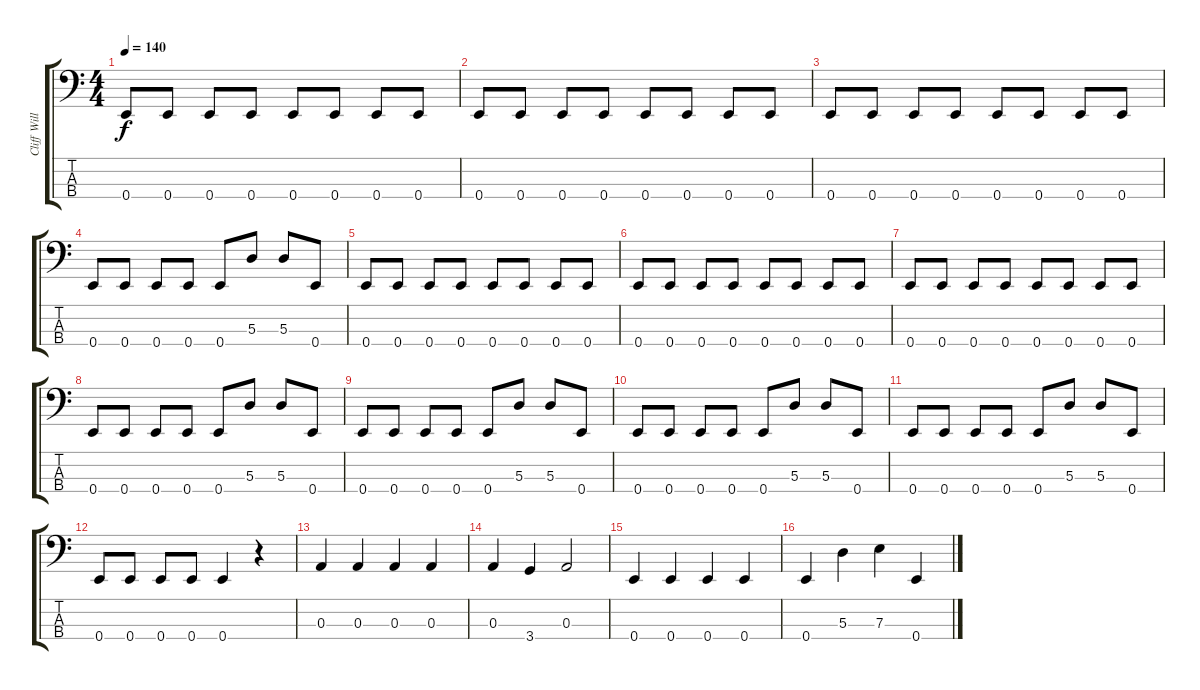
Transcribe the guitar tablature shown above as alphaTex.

\track ("Cliff Williams" "Cliff Will") {instrument electricbasspick}
\staff {score tabs}
\tuning (G2 D2 A1 E1) {hide}
\ts (4 4)
\tempo 140
\clef f4
\ks c
0.4.8{dy f} 0.4.8 0.4.8 0.4.8 0.4.8 0.4.8 0.4.8 0.4.8 |
0.4.8 0.4.8 0.4.8 0.4.8 0.4.8 0.4.8 0.4.8 0.4.8 |
0.4.8 0.4.8 0.4.8 0.4.8 0.4.8 0.4.8 0.4.8 0.4.8 |
0.4.8 0.4.8 0.4.8 0.4.8 0.4.8 5.3.8 5.3.8 0.4.8 |
0.4.8 0.4.8 0.4.8 0.4.8 0.4.8 0.4.8 0.4.8 0.4.8 |
0.4.8 0.4.8 0.4.8 0.4.8 0.4.8 0.4.8 0.4.8 0.4.8 |
0.4.8 0.4.8 0.4.8 0.4.8 0.4.8 0.4.8 0.4.8 0.4.8 |
0.4.8 0.4.8 0.4.8 0.4.8 0.4.8 5.3.8 5.3.8 0.4.8 |
0.4.8 0.4.8 0.4.8 0.4.8 0.4.8 5.3.8 5.3.8 0.4.8 |
0.4.8 0.4.8 0.4.8 0.4.8 0.4.8 5.3.8 5.3.8 0.4.8 |
0.4.8 0.4.8 0.4.8 0.4.8 0.4.8 5.3.8 5.3.8 0.4.8 |
0.4.8 0.4.8 0.4.8 0.4.8 0.4.4 r.4 |
0.3.4 0.3.4 0.3.4 0.3.4 |
0.3.4 3.4.4 0.3.2 |
0.4.4 0.4.4 0.4.4 0.4.4 |
0.4.4 5.3.4 7.3.4 0.4.4
